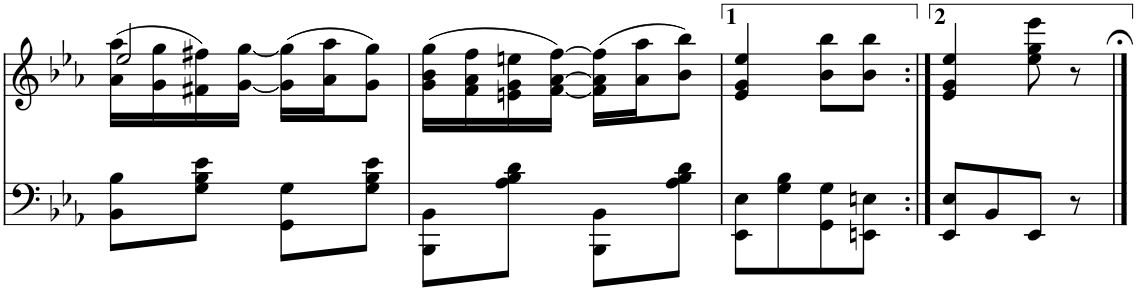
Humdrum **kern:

**kern	**kern
*part1	*part1
*staff2	*staff1
*I"Piano	*
*I'Pno.	*
!!LO:PB:g=z
*clefF4	*clefG2
*k[b-e-a-]	*k[b-e-a-]
*E-:	*E-:
*M2/4	*M2/4
=66	=66
*	*^
8BB-\ 8B-\L	2ee-/	(>16a-\ 16aa-\LL
.	.	16g\ 16gg\
8G\ 8B-\ 8e-\J	.	16f#X\ 16ff#X\)
.	.	[16g\ [16gg\JJ
8GG\ 8G\L	.	(>16g\] 16gg\]LL
.	.	16a-\ 16aa-\J
8G\ 8B-\ 8e-\J	.	8g\ 8gg\J)
*	*v	*v
=67	=67
8BBB-\ 8BB-\L	(16g\ 16b-\ 16gg\LL
.	16f\ 16a-\ 16ff\
8A-\ 8B-\ 8d\J	16en\ 16g\ 16een\
.	[16f\ [16a-\ [16ff\JJ)
8BBB-\ 8BB-\L	(16f\] 16a-\] 16ff\]LL
.	16a-\ 16aa-\J
8A-\ 8B-\ 8d\J	8b-\ 8bb-\J)
=68	=68
8EE-\ 8E-\L	4e-/ 4g/ 4ee-/
8G\ 8B-\	.
8GG\ 8G\	8b-\ 8bb-\L
8EEn\ 8En\J	8b-\ 8bb-\J
=68X4:|!	=68X4:|!
8EE-/ 8E-/L	4e-/ 4g/ 4ee-/
8BB-/	.
8EE-/J	8ee-\ 8gg\ 8eee-\
8r	8r
==	==
*-	*-
